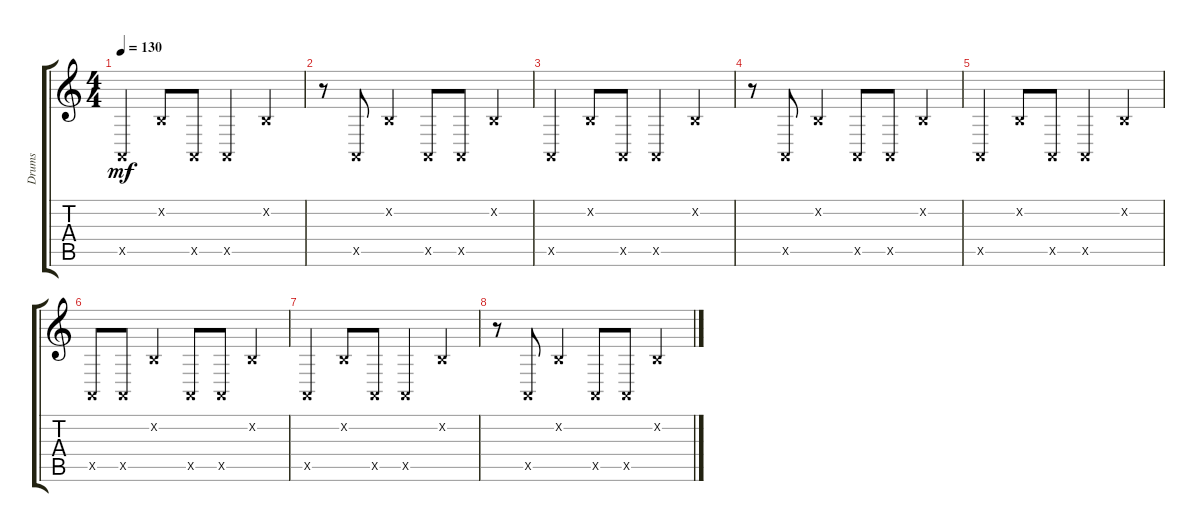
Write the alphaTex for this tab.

\track ("Drums" "Drums") {instrument synthdrum}
\staff {score tabs}
\tuning (E4 B3 G3 D3 A2 E2) {hide}
\ts (4 4)
\tempo 130
\clef g2
\ks c
0.5{x}.4{dy mf} 0.2{x}.8 0.5{x}.8 0.5{x}.4 0.2{x}.4 |
r.8 0.5{x}.8 0.2{x}.4 0.5{x}.8 0.5{x}.8 0.2{x}.4 |
0.5{x}.4 0.2{x}.8 0.5{x}.8 0.5{x}.4 0.2{x}.4 |
r.8 0.5{x}.8 0.2{x}.4 0.5{x}.8 0.5{x}.8 0.2{x}.4 |
0.5{x}.4 0.2{x}.8 0.5{x}.8 0.5{x}.4 0.2{x}.4 |
0.5{x}.8 0.5{x}.8 0.2{x}.4 0.5{x}.8 0.5{x}.8 0.2{x}.4 |
0.5{x}.4 0.2{x}.8 0.5{x}.8 0.5{x}.4 0.2{x}.4 |
r.8 0.5{x}.8 0.2{x}.4 0.5{x}.8 0.5{x}.8 0.2{x}.4
